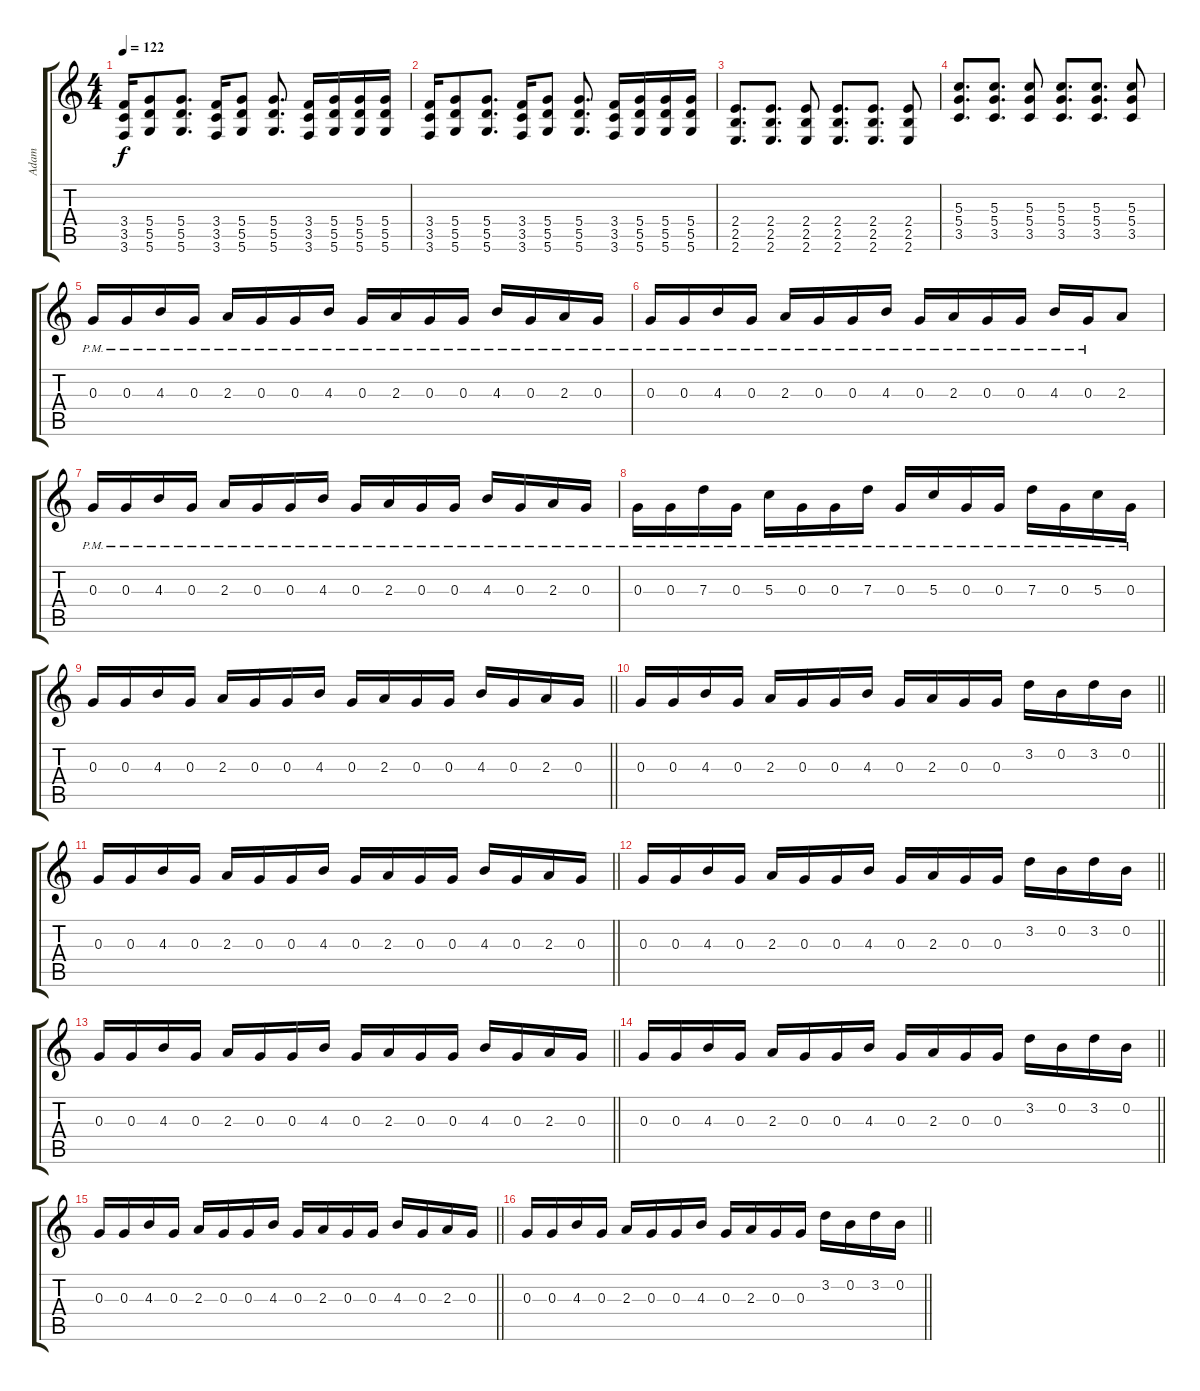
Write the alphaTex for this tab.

\track ("Adam" "Adam") {instrument electricguitarjazz}
\staff {score tabs}
\tuning (E4 B3 G3 D3 A2 D2) {hide}
\ts (4 4)
\tempo 122
\clef g2
\ks c
(3.4 3.5 3.6).16{dy f} (5.4 5.5 5.6).8 (5.4 5.5 5.6).8{d} (3.4 3.5 3.6).16 (5.4 5.5 5.6).8 (5.4 5.5 5.6).8{d} (3.4 3.5 3.6).16 (5.4 5.5 5.6).16 (5.4 5.5 5.6).16 (5.4 5.5 5.6).16 |
(3.4 3.5 3.6).16 (5.4 5.5 5.6).8 (5.4 5.5 5.6).8{d} (3.4 3.5 3.6).16 (5.4 5.5 5.6).8 (5.4 5.5 5.6).8{d} (3.4 3.5 3.6).16 (5.4 5.5 5.6).16 (5.4 5.5 5.6).16 (5.4 5.5 5.6).16 |
(2.4 2.5 2.6).8{d} (2.4 2.5 2.6).8{d} (2.4 2.5 2.6).8 (2.4 2.5 2.6).8{d} (2.4 2.5 2.6).8{d} (2.4 2.5 2.6).8 |
(5.3 5.4 3.5).8{d} (5.3 5.4 3.5).8{d} (5.3 5.4 3.5).8 (5.3 5.4 3.5).8{d} (5.3 5.4 3.5).8{d} (5.3 5.4 3.5).8 |
0.3{pm}.16 0.3{pm}.16 4.3{pm}.16 0.3{pm}.16 2.3{pm}.16 0.3{pm}.16 0.3{pm}.16 4.3{pm}.16 0.3{pm}.16 2.3{pm}.16 0.3{pm}.16 0.3{pm}.16 4.3{pm}.16 0.3{pm}.16 2.3{pm}.16 0.3{pm}.16 |
0.3{pm}.16 0.3{pm}.16 4.3{pm}.16 0.3{pm}.16 2.3{pm}.16 0.3{pm}.16 0.3{pm}.16 4.3{pm}.16 0.3{pm}.16 2.3{pm}.16 0.3{pm}.16 0.3{pm}.16 4.3{pm}.16 0.3{pm}.16 2.3.8 |
0.3{pm}.16 0.3{pm}.16 4.3{pm}.16 0.3{pm}.16 2.3{pm}.16 0.3{pm}.16 0.3{pm}.16 4.3{pm}.16 0.3{pm}.16 2.3{pm}.16 0.3{pm}.16 0.3{pm}.16 4.3{pm}.16 0.3{pm}.16 2.3{pm}.16 0.3{pm}.16 |
0.3{pm}.16 0.3{pm}.16 7.3{pm}.16 0.3{pm}.16 5.3{pm}.16 0.3{pm}.16 0.3{pm}.16 7.3{pm}.16 0.3{pm}.16 5.3{pm}.16 0.3{pm}.16 0.3{pm}.16 7.3{pm}.16 0.3{pm}.16 5.3{pm}.16 0.3{pm}.16 |
\barLineRight lightlight
0.3.16 0.3.16 4.3.16 0.3.16 2.3.16 0.3.16 0.3.16 4.3.16 0.3.16 2.3.16 0.3.16 0.3.16 4.3.16 0.3.16 2.3.16 0.3.16 |
\barLineRight lightlight
0.3.16 0.3.16 4.3.16 0.3.16 2.3.16 0.3.16 0.3.16 4.3.16 0.3.16 2.3.16 0.3.16 0.3.16 3.2.16 0.2.16 3.2.16 0.2.16 |
\barLineRight lightlight
0.3.16 0.3.16 4.3.16 0.3.16 2.3.16 0.3.16 0.3.16 4.3.16 0.3.16 2.3.16 0.3.16 0.3.16 4.3.16 0.3.16 2.3.16 0.3.16 |
\barLineRight lightlight
0.3.16 0.3.16 4.3.16 0.3.16 2.3.16 0.3.16 0.3.16 4.3.16 0.3.16 2.3.16 0.3.16 0.3.16 3.2.16 0.2.16 3.2.16 0.2.16 |
\barLineRight lightlight
0.3.16 0.3.16 4.3.16 0.3.16 2.3.16 0.3.16 0.3.16 4.3.16 0.3.16 2.3.16 0.3.16 0.3.16 4.3.16 0.3.16 2.3.16 0.3.16 |
\barLineRight lightlight
0.3.16 0.3.16 4.3.16 0.3.16 2.3.16 0.3.16 0.3.16 4.3.16 0.3.16 2.3.16 0.3.16 0.3.16 3.2.16 0.2.16 3.2.16 0.2.16 |
\barLineRight lightlight
0.3.16 0.3.16 4.3.16 0.3.16 2.3.16 0.3.16 0.3.16 4.3.16 0.3.16 2.3.16 0.3.16 0.3.16 4.3.16 0.3.16 2.3.16 0.3.16 |
\barLineRight lightlight
0.3.16 0.3.16 4.3.16 0.3.16 2.3.16 0.3.16 0.3.16 4.3.16 0.3.16 2.3.16 0.3.16 0.3.16 3.2.16 0.2.16 3.2.16 0.2.16
